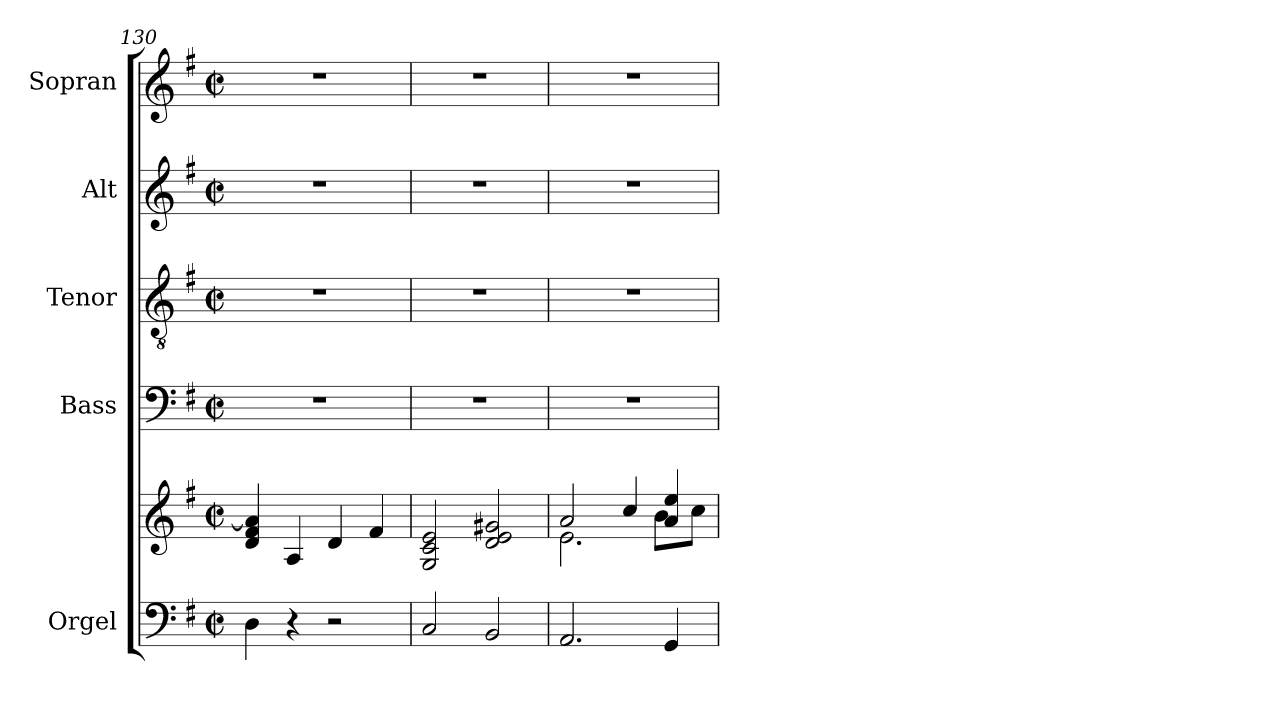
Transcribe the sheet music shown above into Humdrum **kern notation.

**kern	**kern	**kern	**kern	**kern	**kern
*part5	*part5	*part4	*part3	*part2	*part1
*staff6	*staff5	*staff4	*staff3	*staff2	*staff1
*I"Orgel	*	*I"Bass	*I"Tenor	*I"Alt	*I"Sopran
*I'Org.	*	*I'B.	*I'T.	*I'A.	*I'S.
*clefF4	*clefG2	*clefF4	*clefGv2	*clefG2	*clefG2
*k[f#]	*k[f#]	*k[f#]	*k[f#]	*k[f#]	*k[f#]
*G:	*G:	*G:	*G:	*G:	*G:
*M2/2	*M2/2	*M2/2	*M2/2	*M2/2	*M2/2
*met(c|)	*met(c|)	*met(c|)	*met(c|)	*met(c|)	*met(c|)
=130	=130	=130	=130	=130	=130
4D\	4d/ 4f#/ 4a/]	1r	1r	1r	1r
4r	4A/	.	.	.	.
2r	4d/	.	.	.	.
.	4f#/	.	.	.	.
=131	=131	=131	=131	=131	=131
2C/	2G/ 2c/ 2e/	1r	1r	1r	1r
2BB/	2d/ 2e/ 2g#X/	.	.	.	.
=132	=132	=132	=132	=132	=132
*	*^	*	*	*	*
2.AA/	2a/	2.e\	1r	1r	1r	1r
.	4cc/	.	.	.	.	.
4GG/	4a/ 4ee/	8b\L	.	.	.	.
.	.	8cc\J	.	.	.	.
*	*v	*v	*	*	*	*
=	=	=	=	=	=
*-	*-	*-	*-	*-	*-
